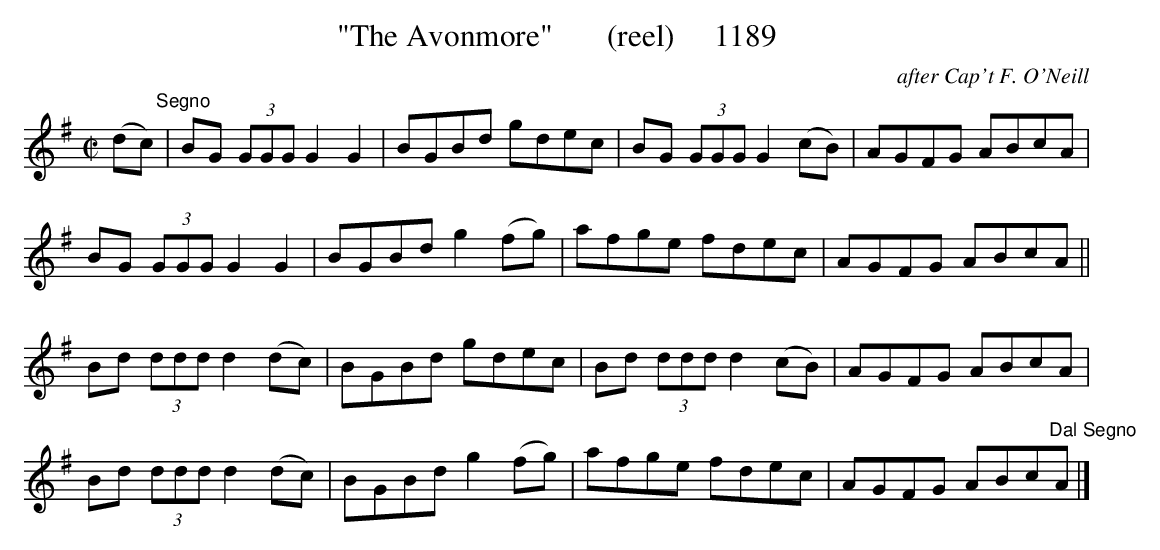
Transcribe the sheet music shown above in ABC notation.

X:1
T:"The Avonmore"       (reel)     1189
C:after Cap't F. O'Neill
BRENNAN July 2003 (HTTP://WWW.SOSYOURMOM.COM)
M:C|
L:1/8
K:G
(dc)"^Segno"|BG  (3GGG G2G2|BGBd gdec|BG  (3GGG G2(cB)|AGFG ABcA|
BG  (3GGG G2G2|BGBd g2(fg)|afge fdec|AGFG ABcA||
Bd  (3ddd d2(dc)|BGBd gdec|Bd  (3ddd d2(cB)|AGFG ABcA|
Bd  (3ddd d2(dc)|BGBd g2(fg)|afge fdec|AGFG ABc"^Dal Segno"A|]
